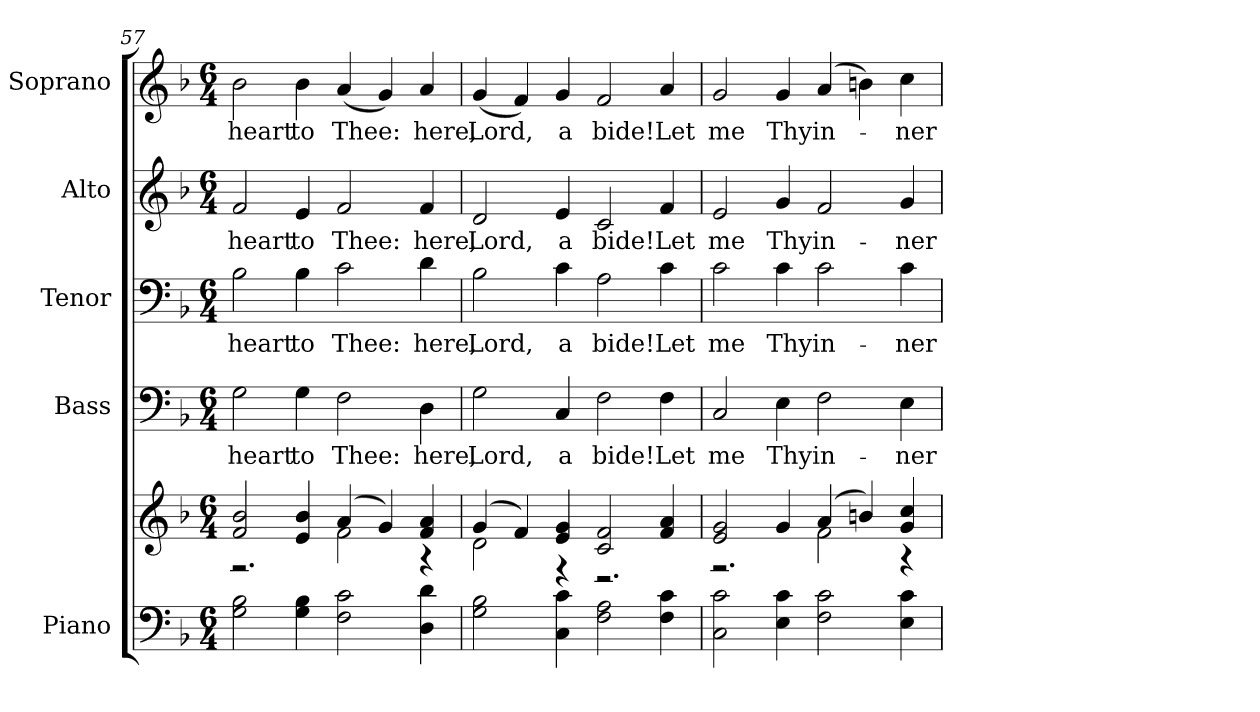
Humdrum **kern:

**kern	**kern	**kern	**text	**kern	**text	**kern	**text	**kern	**text
*part5	*part5	*part4	*part4	*part3	*part3	*part2	*part2	*part1	*part1
*staff6	*staff5	*staff4	*staff4	*staff3	*staff3	*staff2	*staff2	*staff1	*staff1
*I"Piano	*	*I"Bass	*	*I"Tenor	*	*I"Alto	*	*I"Soprano	*
*I'Pno.	*	*I'B.	*	*I'T.	*	*I'A.	*	*I'S.	*
!!LO:PB:g=z
*clefF4	*clefG2	*clefF4	*	*clefF4	*	*clefG2	*	*clefG2	*
*k[b-]	*k[b-]	*k[b-]	*	*k[b-]	*	*k[b-]	*	*k[b-]	*
*F:	*F:	*F:	*	*F:	*	*F:	*	*F:	*
*M6/4	*M6/4	*M6/4	*	*M6/4	*	*M6/4	*	*M6/4	*
=57	=57	=57	=57	=57	=57	=57	=57	=57	=57
*	*^	*	*	*	*	*	*	*	*
!	!	!	!	!LO:LY:b:color=#000000	!	!	!	!	!	!
!	!	!	!	!	!	!LO:LY:b:color=#000000	!	!	!	!
!	!	!	!	!	!	!	!	!LO:LY:b:color=#000000	!	!
!	!	!	!	!	!	!	!	!	!	!LO:LY:b:color=#000000
2Gi\ 2B-i	2fi/ 2b-i	2.r	2Gi\	heart	2B-i\	heart	2fi/	heart	2b-i\	heart
!	!	!	!	!LO:LY:b:color=#000000	!	!	!	!	!	!
!	!	!	!	!	!	!LO:LY:b:color=#000000	!	!	!	!
!	!	!	!	!	!	!	!	!LO:LY:b:color=#000000	!	!
!	!	!	!	!	!	!	!	!	!	!LO:LY:b:color=#000000
4Gi\ 4B-i	4ei/ 4b-i	.	4Gi\	to	4B-i\	to	4ei/	to	4b-i\	to
!	!	!	!	!LO:LY:b:color=#000000	!	!	!	!	!	!
!	!	!	!	!	!	!LO:LY:b:color=#000000	!	!	!	!
!	!	!	!	!	!	!	!	!LO:LY:b:color=#000000	!	!
!	!	!	!	!	!	!	!	!	!	!LO:LY:b:color=#000000
2Fi\ 2ci	(4ai/	2fi\	2Fi\	Thee:	2ci\	Thee:	2fi/	Thee:	(4ai/	Thee:
.	4gi/)	.	.	.	.	.	.	.	4gi/)	.
!	!	!	!	!LO:LY:b:color=#000000	!	!	!	!	!	!
!	!	!	!	!	!	!LO:LY:b:color=#000000	!	!	!	!
!	!	!	!	!	!	!	!	!LO:LY:b:color=#000000	!	!
!	!	!	!	!	!	!	!	!	!	!LO:LY:b:color=#000000
4Di\ 4di	4fi/ 4ai	4r	4Di\	here,	4di\	here,	4fi/	here,	4ai/	here,
=58	=58	=58	=58	=58	=58	=58	=58	=58	=58	=58
!	!	!	!	!LO:LY:b:color=#000000	!	!	!	!	!	!
!	!	!	!	!	!	!LO:LY:b:color=#000000	!	!	!	!
!	!	!	!	!	!	!	!	!LO:LY:b:color=#000000	!	!
!	!	!	!	!	!	!	!	!	!	!LO:LY:b:color=#000000
2Gi\ 2B-i	(4gi/	2di\	2Gi\	Lord,	2B-i\	Lord,	2di/	Lord,	(4gi/	Lord,
.	4fi/)	.	.	.	.	.	.	.	4fi/)	.
!	!	!	!	!LO:LY:b:color=#000000	!	!	!	!	!	!
!	!	!	!	!	!	!LO:LY:b:color=#000000	!	!	!	!
!	!	!	!	!	!	!	!	!LO:LY:b:color=#000000	!	!
!	!	!	!	!	!	!	!	!	!	!LO:LY:b:color=#000000
4Ci\ 4ci	4ei/ 4gi	4r	4Ci/	a	4ci\	a	4ei/	a	4gi/	a
!	!	!	!	!LO:LY:b:color=#000000	!	!	!	!	!	!
!	!	!	!	!	!	!LO:LY:b:color=#000000	!	!	!	!
!	!	!	!	!	!	!	!	!LO:LY:b:color=#000000	!	!
!	!	!	!	!	!	!	!	!	!	!LO:LY:b:color=#000000
2Fi\ 2Ai	2ci/ 2fi	2.r	2Fi\	bide!	2Ai\	bide!	2ci/	bide!	2fi/	bide!
!	!	!	!	!LO:LY:b:color=#000000	!	!	!	!	!	!
!	!	!	!	!	!	!LO:LY:b:color=#000000	!	!	!	!
!	!	!	!	!	!	!	!	!LO:LY:b:color=#000000	!	!
!	!	!	!	!	!	!	!	!	!	!LO:LY:b:color=#000000
4Fi\ 4ci	4fi/ 4ai	.	4Fi\	Let	4ci\	Let	4fi/	Let	4ai/	Let
!!LO:PB:g=z
=59	=59	=59	=59	=59	=59	=59	=59	=59	=59	=59
!	!	!	!	!LO:LY:b:color=#000000	!	!	!	!	!	!
!	!	!	!	!	!	!LO:LY:b:color=#000000	!	!	!	!
!	!	!	!	!	!	!	!	!LO:LY:b:color=#000000	!	!
!	!	!	!	!	!	!	!	!	!	!LO:LY:b:color=#000000
2Ci\ 2ci	2ei/ 2gi	2.r	2Ci/	me	2ci\	me	2ei/	me	2gi/	me
!	!	!	!	!LO:LY:b:color=#000000	!	!	!	!	!	!
!	!	!	!	!	!	!LO:LY:b:color=#000000	!	!	!	!
!	!	!	!	!	!	!	!	!LO:LY:b:color=#000000	!	!
!	!	!	!	!	!	!	!	!	!	!LO:LY:b:color=#000000
4Ei\ 4ci	4gi/	.	4Ei\	Thy	4ci\	Thy	4gi/	Thy	4gi/	Thy
!	!	!	!	!LO:LY:b:color=#000000	!	!	!	!	!	!
!	!	!	!	!	!	!LO:LY:b:color=#000000	!	!	!	!
!	!	!	!	!	!	!	!	!LO:LY:b:color=#000000	!	!
!	!	!	!	!	!	!	!	!	!	!LO:LY:b:color=#000000
2Fi\ 2ci	(4ai/	2fi\	2Fi\	in-	2ci\	in-	2fi/	in-	(4ai/	in-
.	4bni/)	.	.	.	.	.	.	.	4bni\)	.
!	!	!	!	!LO:LY:b:color=#000000	!	!	!	!	!	!
!	!	!	!	!	!	!LO:LY:b:color=#000000	!	!	!	!
!	!	!	!	!	!	!	!	!LO:LY:b:color=#000000	!	!
!	!	!	!	!	!	!	!	!	!	!LO:LY:b:color=#000000
4Ei\ 4ci	4gi/ 4cci	4r	4Ei\	-ner	4ci\	-ner	4gi/	-ner	4cci\	-ner
*	*v	*v	*	*	*	*	*	*	*	*
=	=	=	=	=	=	=	=	=	=
*-	*-	*-	*-	*-	*-	*-	*-	*-	*-
